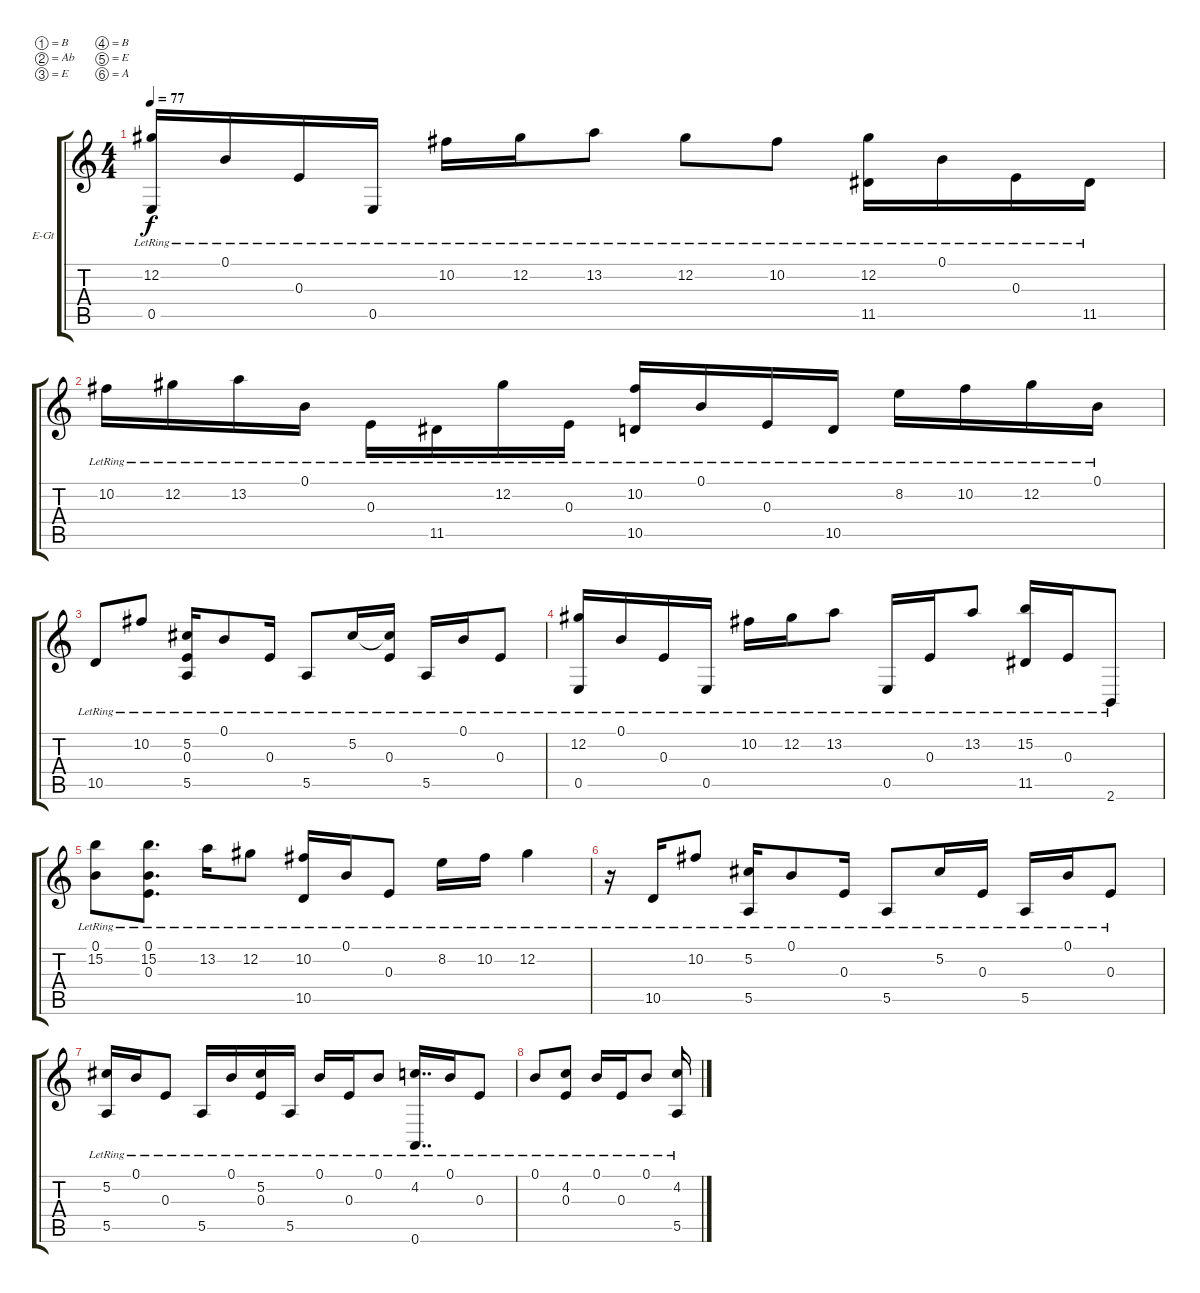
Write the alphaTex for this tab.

\bracketExtendMode groupsimilarinstruments
\firstSystemTrackNameOrientation horizontal
\otherSystemsTrackNameOrientation horizontal
\track ("Mark Tremonti" "E-Gt") {instrument electricguitarjazz}
\staff {score tabs}
\tuning (B3 Ab3 E3 B2 E2 A1)
\ts (4 4)
\tempo 77
\clef g2
\ks c
(12.2{lr} 0.5{lr}).16{dy f} 0.1{lr}.16 0.3{lr}.16 0.5{lr}.16 10.2{lr}.16 12.2{lr}.16 13.2{lr}.8 12.2{lr}.8 10.2{lr}.8 (12.2{lr} 11.5{lr}).16 0.1{lr}.16 0.3{lr}.16 11.5{lr}.16 |
10.2{lr}.16 12.2{lr}.16 13.2{lr}.16 0.1{lr}.16 0.3{lr}.16 11.5{lr}.16 12.2{lr}.16 0.3{lr}.16 (10.2{lr} 10.5{lr}).16 0.1{lr}.16 0.3{lr}.16 10.5{lr}.16 8.2{lr}.16 10.2{lr}.16 12.2{lr}.16 0.1{lr}.16 |
10.5{lr}.8 10.2{lr}.8 (5.2{lr} 0.3{lr} 5.5{lr}).16 0.1{lr}.8 0.3{lr}.16 5.5{lr}.8 5.2{lr}.16 (0.3{lr} 5.2{lr t}).16 5.5{lr}.16 0.1{lr}.16 0.3{lr}.8 |
(12.2{lr} 0.5).16 0.1{lr}.16 0.3{lr}.16 0.5{lr}.16 10.2{lr}.16 12.2{lr}.16 13.2{lr}.8 0.5{lr}.16 0.3{lr}.16 13.2{lr}.8 (15.2{lr} 11.5{lr}).16 0.3{lr}.16 2.6{lr}.8 |
(0.1{lr} 15.2{lr}).8 (0.1{lr} 15.2{lr} 0.3{lr}).8{d} 13.2{lr}.16 12.2{lr}.8 (10.2{lr} 10.5{lr}).16 0.1{lr}.16 0.3{lr}.8 8.2{lr}.16 10.2{lr}.16 12.2{lr}.4 |
r.16 10.5{lr}.16 10.2{lr}.8 (5.5{lr} 5.2{lr}).16 0.1{lr}.8 0.3{lr}.16 5.5{lr}.8 5.2{lr}.16 0.3{lr}.16 5.5{lr}.16 0.1{lr}.16 0.3{lr}.8 |
(5.2{lr} 5.5{lr}).16 0.1{lr}.16 0.3{lr}.8 5.5{lr}.16 0.1{lr}.16 (5.2{lr} 0.3{lr}).16 5.5{lr}.16 0.1{lr}.16 0.3{lr}.16 0.1{lr}.8 (4.2{lr} 0.6{lr}).16{dd} 0.1{lr}.16 0.3{lr}.8 |
0.1{lr}.8 (4.2{lr} 0.3{lr}).8 0.1{lr}.16 0.3{lr}.16 0.1{lr}.8 (4.2{lr} 5.5{lr}).16
